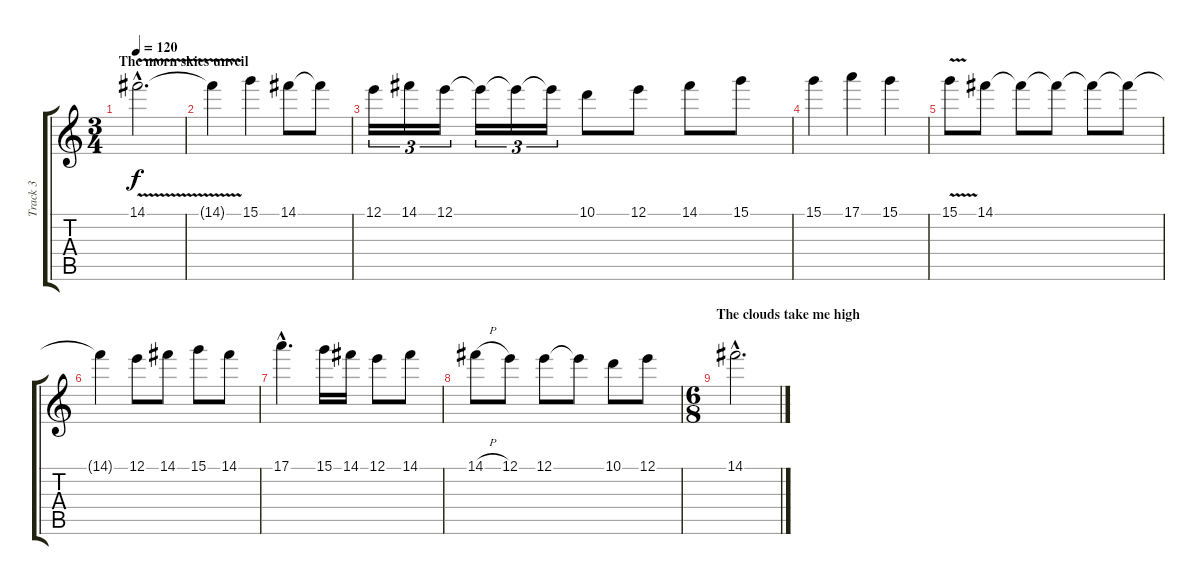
\track ("Track 3" "Track 3") {instrument acousticguitarsteel}
\staff {score tabs}
\tuning (E4 B3 G3 D3 A2 E2) {hide}
\ts (3 4)
\section ("" "The morn skies unveil")
\tempo 120
\clef g2
\ks c
14.1{v hac}.2{d dy f} |
14.1{t}.4 15.1.4 14.1.8 14.1{t}.8 |
12.1.16{tu (3 2)} 14.1.16{tu (3 2)} 12.1.16{tu (3 2)} 12.1{t}.16{tu (3 2)} 12.1{t}.16{tu (3 2)} 12.1{t}.16{tu (3 2)} 10.1.8 12.1.8 14.1.8 15.1.8 |
15.1.4 17.1.4 15.1.4 |
15.1{v}.8 14.1.8 14.1{t}.8 14.1{t}.8 14.1{t}.8 14.1{t}.8 |
14.1{t}.4 12.1.8 14.1.8 15.1.8 14.1.8 |
17.1{hac}.4{d} 15.1.16 14.1.16 12.1.8 14.1.8 |
14.1{h}.8 12.1.8 12.1.8 12.1{t}.8 10.1.8 12.1.8 |
\ts (6 8)
\section ("" "The clouds take me high")
14.1{hac}.2{d}
